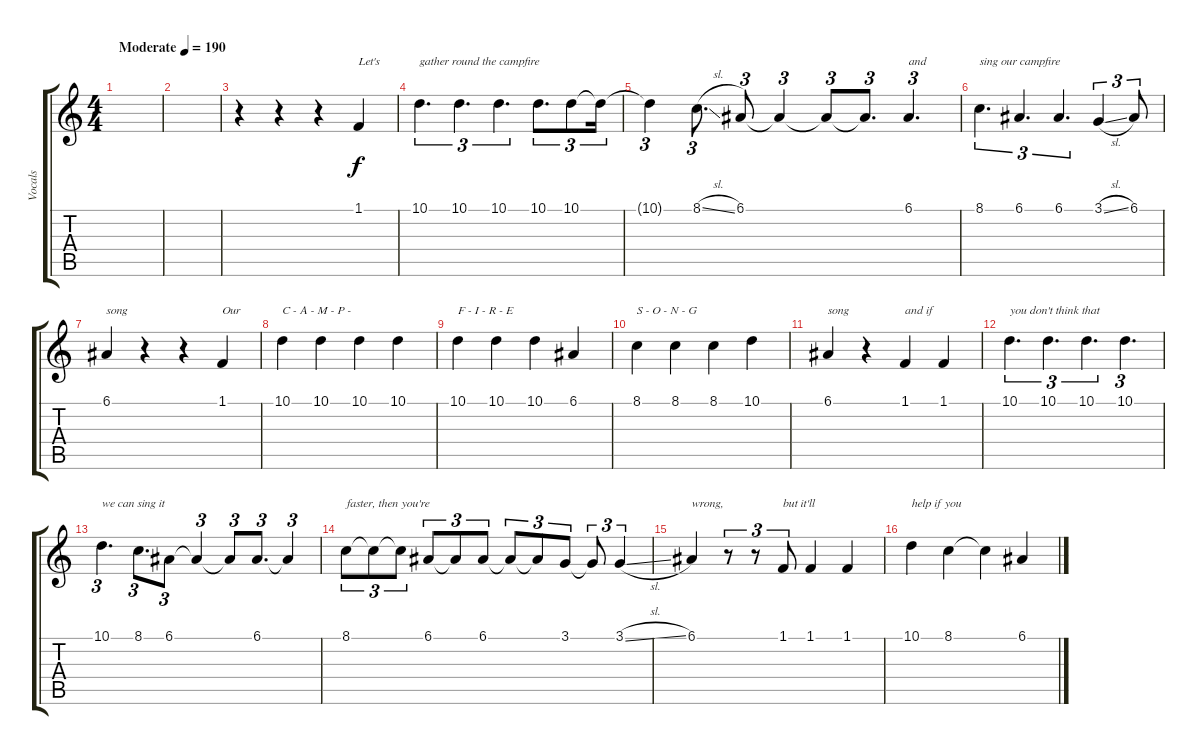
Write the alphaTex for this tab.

\track ("Vocals" "Vocals") {instrument clarinet}
\staff {score tabs}
\tuning (E4 B3 G3 D3 A2 E2) {hide}
\ts (4 4)
\tempo (190 "Moderate")
\clef g2
\ks c
|
|
r.4 r.4 r.4 1.1.4{txt "Let's"} |
10.1.4{d tu (3 2) txt "gather round the campfire"} 10.1.4{d tu (3 2)} 10.1.4{d tu (3 2)} 10.1.8{d tu (3 2)} 10.1.8{tu (3 2)} 10.1{t}.16{tu (3 2)} |
10.1{t}.4{tu (3 2)} 8.1{sl}.8{d tu (3 2)} 6.1.8{tu (3 2)} 6.1{t}.4{tu (3 2)} 6.1{t}.8{tu (3 2)} 6.1{t}.8{d tu (3 2)} 6.1.4{d tu (3 2) txt "and"} |
8.1.4{d tu (3 2) txt "sing our campfire "} 6.1.4{d tu (3 2)} 6.1.4{d tu (3 2)} 3.1{sl}.4{tu (3 2)} 6.1.8{tu (3 2)} |
6.1.4{txt "song"} r.4 r.4 1.1.4{txt "Our"} |
10.1.4{txt "C - A - M - P -"} 10.1.4 10.1.4 10.1.4 |
10.1.4{txt "F - I - R - E "} 10.1.4 10.1.4 6.1.4 |
8.1.4{txt "S - O - N - G "} 8.1.4 8.1.4 10.1.4 |
6.1.4{txt "song"} r.4 1.1.4{txt "and if"} 1.1.4 |
10.1.4{d tu (3 2) txt "you don't think that"} 10.1.4{d tu (3 2)} 10.1.4{d tu (3 2)} 10.1.4{d tu (3 2)} |
10.1.4{d tu (3 2) txt "we can sing it"} 8.1.8{d tu (3 2)} 6.1.8{tu (3 2)} 6.1{t}.4{tu (3 2)} 6.1{t}.8{tu (3 2)} 6.1.8{d tu (3 2)} 6.1{t}.4{tu (3 2)} |
8.1.8{tu (3 2) txt "faster, then you're"} 8.1{t}.8{tu (3 2)} 8.1{t}.8{tu (3 2)} 6.1.8{tu (3 2)} 6.1{t}.8{tu (3 2)} 6.1.8{tu (3 2)} 6.1{t}.8{tu (3 2)} 6.1{t}.8{tu (3 2)} 3.1.8{tu (3 2)} 3.1{t}.8{tu (3 2)} 3.1{sl}.4{tu (3 2)} |
6.1.4{txt "wrong,"} r.8{tu (3 2)} r.8{tu (3 2)} 1.1.8{tu (3 2) txt "but it'll"} 1.1.4 1.1.4 |
10.1.4{txt "help if you"} 8.1.4 8.1{t}.4 6.1.4
